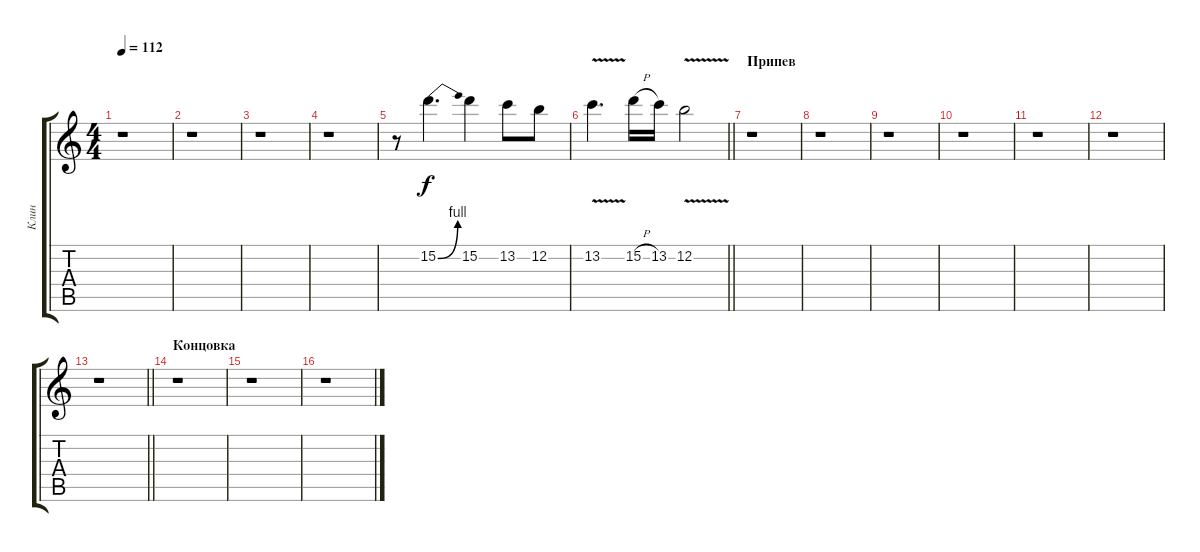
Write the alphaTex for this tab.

\track ("Клин" "Клин") {instrument electricguitarclean}
\staff {score tabs}
\tuning (E4 B3 G3 D3 A2 E2) {hide}
\ts (4 4)
\tempo 112
\clef g2
\ks c
r.1{dy f} |
r.1 |
r.1 |
r.1 |
r.8 15.2{be (bend 0 0 60 4)}.4{d} 15.2.4 13.2.8 12.2.8 |
\barLineRight lightlight
13.2{v}.4{d} 15.2{h}.16 13.2.16 12.2{v}.2 |
\section ("" "Припев")
r.1 |
r.1 |
r.1 |
r.1 |
r.1 |
r.1 |
\barLineRight lightlight
r.1 |
\section ("" "Концовка")
r.1 |
r.1 |
r.1
